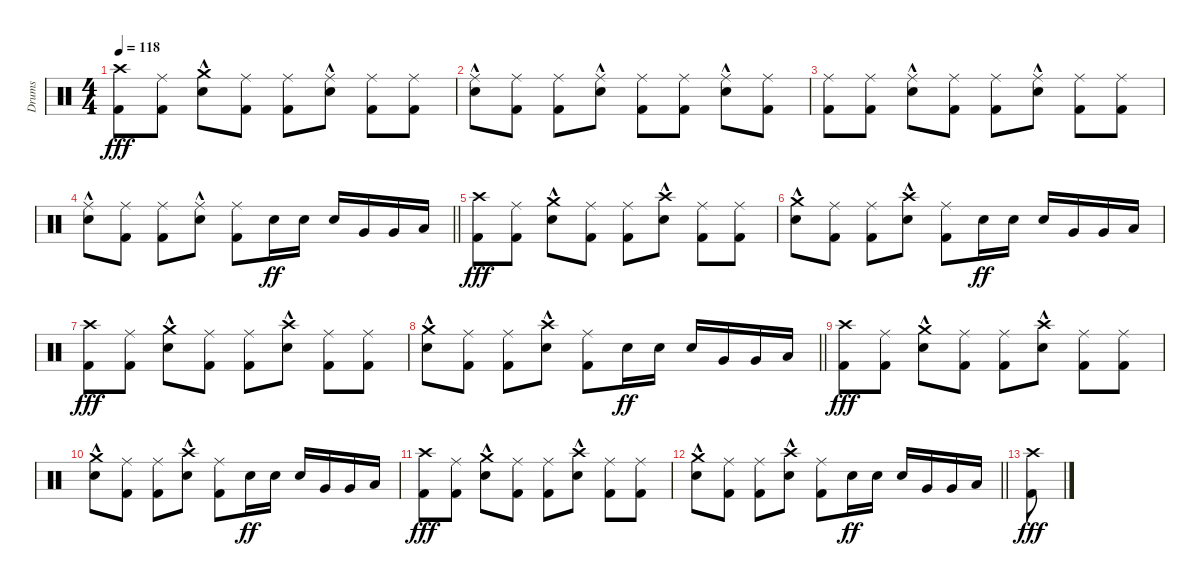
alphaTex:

\track ("Drums" "Drums") {instrument percussion}
\staff {score}
\articulation defaults
\ts (4 4)
\tempo 118
\clef neutral
\ks c
("Crash high (hit)" "Kick (hit) 2").8{dy fff} ("Ride (middle)" "Kick (hit) 2").8 ("Crash medium (hit)" "Electric Snare (hit)"{hac}).8 ("Ride (middle)" "Kick (hit) 2").8 ("Ride (middle)" "Kick (hit) 2").8 ("Ride (middle)" "Electric Snare (hit)"{hac}).8 ("Ride (middle)" "Kick (hit) 2").8 ("Ride (middle)" "Kick (hit) 2").8 |
("Ride (middle)" "Electric Snare (hit)"{hac}).8 ("Ride (middle)" "Kick (hit) 2").8 ("Ride (middle)" "Kick (hit) 2").8 ("Ride (middle)" "Electric Snare (hit)"{hac}).8 ("Ride (middle)" "Kick (hit) 2").8 ("Ride (middle)" "Kick (hit) 2").8 ("Ride (middle)" "Electric Snare (hit)"{hac}).8 ("Ride (middle)" "Kick (hit) 2").8 |
("Ride (middle)" "Kick (hit) 2").8 ("Ride (middle)" "Kick (hit) 2").8 ("Ride (middle)" "Electric Snare (hit)"{hac}).8 ("Ride (middle)" "Kick (hit) 2").8 ("Ride (middle)" "Kick (hit) 2").8 ("Ride (middle)" "Electric Snare (hit)"{hac}).8 ("Ride (middle)" "Kick (hit) 2").8 ("Ride (middle)" "Kick (hit) 2").8 |
\barLineRight lightlight
("Ride (middle)" "Electric Snare (hit)"{hac}).8 ("Ride (middle)" "Kick (hit) 2").8 ("Ride (middle)" "Kick (hit) 2").8 ("Ride (middle)" "Electric Snare (hit)"{hac}).8 ("Ride (middle)" "Kick (hit) 2").8 "Electric Snare (hit)".16{dy ff} "Electric Snare (hit)".16 "Electric Snare (hit)".16 "Very Low Tom (hit)".16 "Very Low Tom (hit)".16 "Low Floor Tom (hit)".16 |
("Crash high (hit)" "Kick (hit) 2").8{dy fff} ("Ride (middle)" "Kick (hit) 2").8 ("Crash medium (hit)" "Electric Snare (hit)"{hac}).8 ("Ride (middle)" "Kick (hit) 2").8 ("Ride (middle)" "Kick (hit) 2").8 ("Crash high (hit)" "Electric Snare (hit)"{hac}).8 ("Ride (middle)" "Kick (hit) 2").8 ("Ride (middle)" "Kick (hit) 2").8 |
("Crash medium (hit)" "Electric Snare (hit)"{hac}).8 ("Ride (middle)" "Kick (hit) 2").8 ("Ride (middle)" "Kick (hit) 2").8 ("Crash high (hit)" "Electric Snare (hit)"{hac}).8 ("Ride (middle)" "Kick (hit) 2").8 "Electric Snare (hit)".16{dy ff} "Electric Snare (hit)".16 "Electric Snare (hit)".16 "Very Low Tom (hit)".16 "Very Low Tom (hit)".16 "Low Floor Tom (hit)".16 |
("Crash high (hit)" "Kick (hit) 2").8{dy fff} ("Ride (middle)" "Kick (hit) 2").8 ("Crash medium (hit)" "Electric Snare (hit)"{hac}).8 ("Ride (middle)" "Kick (hit) 2").8 ("Ride (middle)" "Kick (hit) 2").8 ("Crash high (hit)" "Electric Snare (hit)"{hac}).8 ("Ride (middle)" "Kick (hit) 2").8 ("Ride (middle)" "Kick (hit) 2").8 |
\barLineRight lightlight
("Crash medium (hit)" "Electric Snare (hit)"{hac}).8 ("Ride (middle)" "Kick (hit) 2").8 ("Ride (middle)" "Kick (hit) 2").8 ("Crash high (hit)" "Electric Snare (hit)"{hac}).8 ("Ride (middle)" "Kick (hit) 2").8 "Electric Snare (hit)".16{dy ff} "Electric Snare (hit)".16 "Electric Snare (hit)".16 "Very Low Tom (hit)".16 "Very Low Tom (hit)".16 "Low Floor Tom (hit)".16 |
("Crash high (hit)" "Kick (hit) 2").8{dy fff} ("Ride (middle)" "Kick (hit) 2").8 ("Crash medium (hit)" "Electric Snare (hit)"{hac}).8 ("Ride (middle)" "Kick (hit) 2").8 ("Ride (middle)" "Kick (hit) 2").8 ("Crash high (hit)" "Electric Snare (hit)"{hac}).8 ("Ride (middle)" "Kick (hit) 2").8 ("Ride (middle)" "Kick (hit) 2").8 |
("Crash medium (hit)" "Electric Snare (hit)"{hac}).8 ("Ride (middle)" "Kick (hit) 2").8 ("Ride (middle)" "Kick (hit) 2").8 ("Crash high (hit)" "Electric Snare (hit)"{hac}).8 ("Ride (middle)" "Kick (hit) 2").8 "Electric Snare (hit)".16{dy ff} "Electric Snare (hit)".16 "Electric Snare (hit)".16 "Very Low Tom (hit)".16 "Very Low Tom (hit)".16 "Low Floor Tom (hit)".16 |
("Crash high (hit)" "Kick (hit) 2").8{dy fff} ("Ride (middle)" "Kick (hit) 2").8 ("Crash medium (hit)" "Electric Snare (hit)"{hac}).8 ("Ride (middle)" "Kick (hit) 2").8 ("Ride (middle)" "Kick (hit) 2").8 ("Crash high (hit)" "Electric Snare (hit)"{hac}).8 ("Ride (middle)" "Kick (hit) 2").8 ("Ride (middle)" "Kick (hit) 2").8 |
\barLineRight lightlight
("Crash medium (hit)" "Electric Snare (hit)"{hac}).8 ("Ride (middle)" "Kick (hit) 2").8 ("Ride (middle)" "Kick (hit) 2").8 ("Crash high (hit)" "Electric Snare (hit)"{hac}).8 ("Ride (middle)" "Kick (hit) 2").8 "Electric Snare (hit)".16{dy ff} "Electric Snare (hit)".16 "Electric Snare (hit)".16 "Very Low Tom (hit)".16 "Very Low Tom (hit)".16 "Low Floor Tom (hit)".16 |
("Crash high (hit)" "Kick (hit) 2").8{dy fff}
